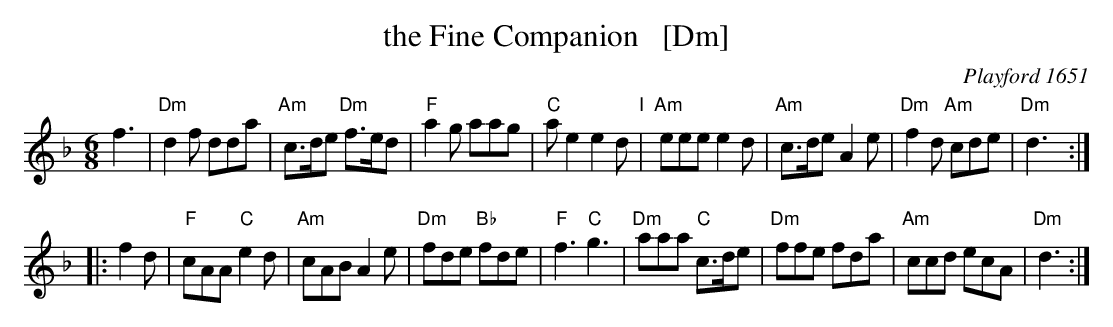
X:1
T: the Fine Companion   [Dm]
O: Playford 1651
L: 1/8
M: 6/8
K: Dm
    f3 |\
"Dm"d2f    dda  | "Am"c>de "Dm"f>ed |  "F"a2g     aag | "C"ae2 e2d "I"|\
"Am"eee    e2d  | "Am"c>de     A2e  | "Dm"f2d "Am"cde | "Dm"d3 :|
|: f2d |\
 "F"cAA "C"e2d  | "Am"cAB      A2e  | "Dm"fde "Bb"fde |  "F"f3 "C"g3 |\
"Dm"aaa "C"c>de | "Dm"ffe      fda  | "Am"ccd     ecA | "Dm"d3 :|
